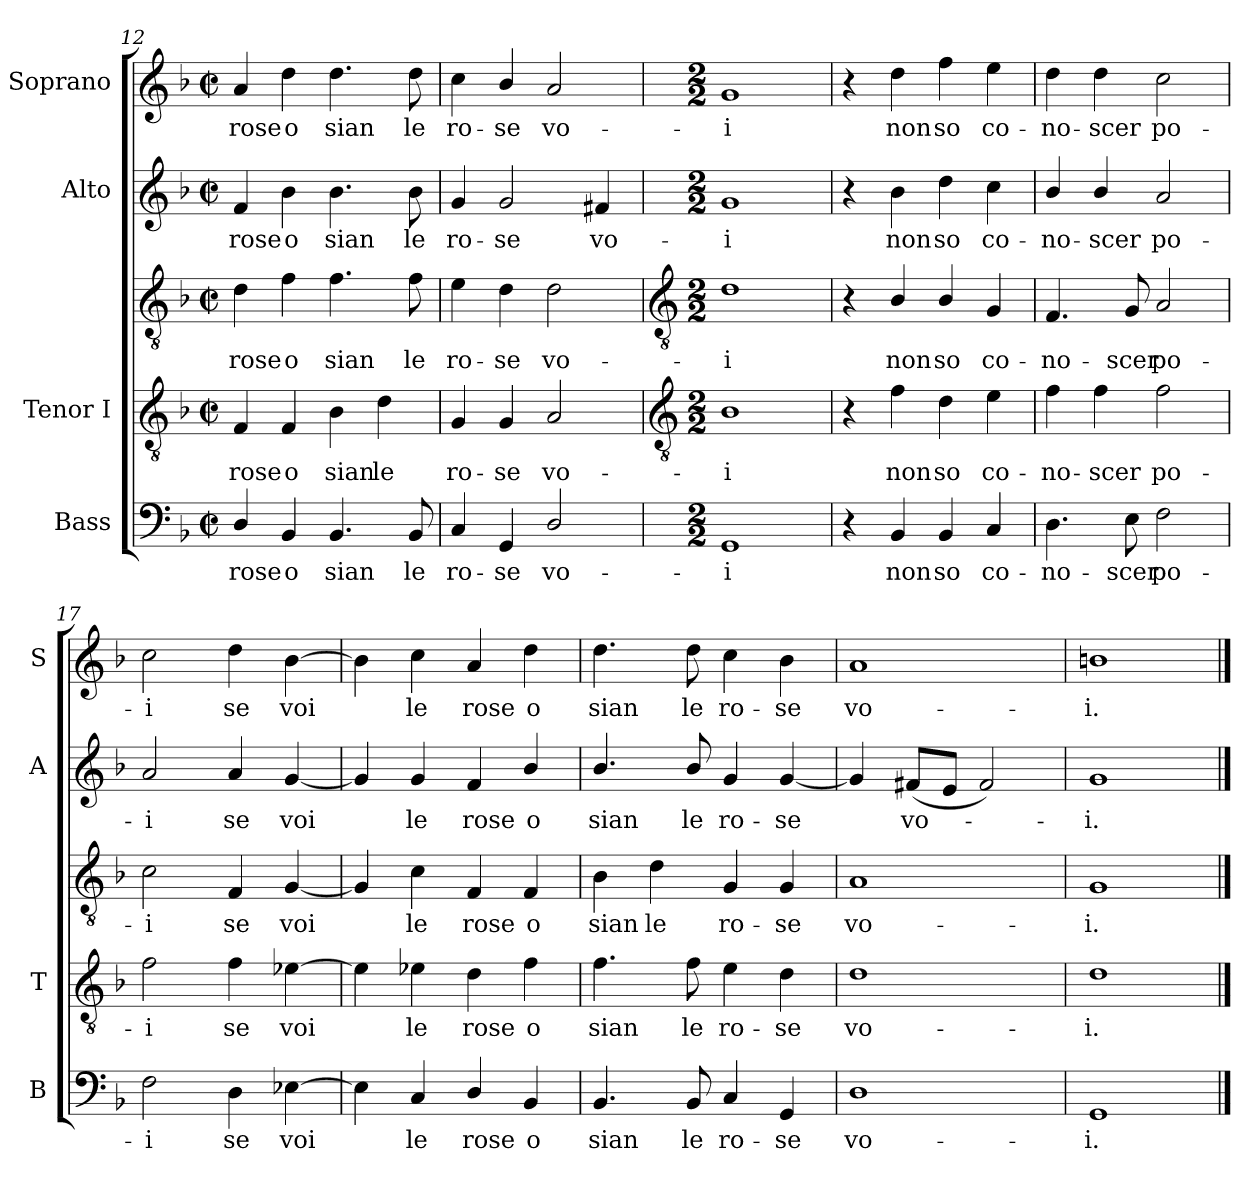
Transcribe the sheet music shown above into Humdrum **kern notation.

**kern	**text	**kern	**text	**kern	**text	**kern	**text	**kern	**text
*part4	*part4	*part3	*part3	*part3	*part3	*part2	*part2	*part1	*part1
*staff5	*staff5	*staff4	*staff4	*staff3	*staff3	*staff2	*staff2	*staff1	*staff1
*I"Bass	*	*I"Tenor I	*	*	*	*I"Alto	*	*I"Soprano	*
*I'B	*	*I'T	*	*	*	*I'A	*	*I'S	*
*clefF4	*	*clefGv2	*	*clefGv2	*	*clefG2	*	*clefG2	*
*k[b-]	*	*k[b-]	*	*k[b-]	*	*k[b-]	*	*k[b-]	*
*F:	*	*F:	*	*F:	*	*F:	*	*F:	*
*M2/2	*	*M2/2	*	*M2/2	*	*M2/2	*	*M2/2	*
*met(c|)	*	*met(c|)	*	*met(c|)	*	*met(c|)	*	*met(c|)	*
=12	=12	=12	=12	=12	=12	=12	=12	=12	=12
!	!LO:LY:b	!	!LO:LY:b	!	!LO:LY:b	!	!LO:LY:b	!	!LO:LY:b
4D/	rose	4F	rose	4d	rose	4f	rose	4a	rose
!	!LO:LY:b	!	!LO:LY:b	!	!LO:LY:b	!	!LO:LY:b	!	!LO:LY:b
4BB-	o	4F	o	4f	o	4b-	o	4dd	o
!	!LO:LY:b	!	!LO:LY:b	!	!LO:LY:b	!	!LO:LY:b	!	!LO:LY:b
4.BB-	sian	4B-	sian	4.f	sian	4.b-	sian	4.dd	sian
!	!	!	!LO:LY:b	!	!	!	!	!	!
.	.	4d	le	.	.	.	.	.	.
!	!LO:LY:b	!	!	!	!LO:LY:b	!	!LO:LY:b	!	!LO:LY:b
8BB-	le	.	.	8f	le	8b-	le	8dd	le
=13	=13	=13	=13	=13	=13	=13	=13	=13	=13
!	!LO:LY:b	!	!LO:LY:b	!	!LO:LY:b	!	!LO:LY:b	!	!LO:LY:b
4C	ro-	4G	-ro-	4e	ro-	4g	ro-	4cc	ro-
!	!LO:LY:b	!	!LO:LY:b	!	!LO:LY:b	!	!LO:LY:b	!	!LO:LY:b
4GG	-se	4G	-se	4d	-se	2g	-se	4b-/	-se
!	!LO:LY:b	!	!LO:LY:b	!	!LO:LY:b	!	!	!	!LO:LY:b
2D/	vo-	2A	vo-	2d	vo-	.	.	2a	vo-
!	!	!	!	!	!	!	!LO:LY:b	!	!
.	.	.	.	.	.	4f#X	vo-	.	.
!!LO:LB:g=z
=14	=14	=14	=14	=14	=14	=14	=14	=14	=14
*	*	*clefGv2	*	*clefGv2	*	*	*	*	*
*M2/2	*	*M2/2	*	*M2/2	*	*M2/2	*	*M2/2	*
!	!LO:LY:b	!	!LO:LY:b	!	!LO:LY:b	!	!LO:LY:b	!	!LO:LY:b
1GG	-i	1B-	i	1d	-i	1g	-i	1g	-i
=15	=15	=15	=15	=15	=15	=15	=15	=15	=15
4r	.	4r	.	4r	.	4r	.	4r	.
!	!LO:LY:b	!	!LO:LY:b	!	!LO:LY:b	!	!LO:LY:b	!	!LO:LY:b
4BB-	non	4f	-non	4B-/	non	4b-	non	4dd	non
!	!LO:LY:b	!	!LO:LY:b	!	!LO:LY:b	!	!LO:LY:b	!	!LO:LY:b
4BB-	so	4d	so	4B-/	so	4dd	so	4ff	so
!	!LO:LY:b	!	!LO:LY:b	!	!LO:LY:b	!	!LO:LY:b	!	!LO:LY:b
4C	co-	4e	co-	4G	co-	4cc	co-	4ee	co-
=16	=16	=16	=16	=16	=16	=16	=16	=16	=16
!	!LO:LY:b	!	!LO:LY:b	!	!LO:LY:b	!	!LO:LY:b	!	!LO:LY:b
4.D	-no-	4f	-no-	4.F	-no-	4b-/	-no-	4dd	-no-
!	!	!	!LO:LY:b	!	!	!	!LO:LY:b	!	!LO:LY:b
.	.	4f	-scer	.	.	4b-/	-scer	4dd	-scer
!	!LO:LY:b	!	!	!	!LO:LY:b	!	!	!	!
8E	-scer	.	.	8G	-scer	.	.	.	.
!	!LO:LY:b	!	!LO:LY:b	!	!LO:LY:b	!	!LO:LY:b	!	!LO:LY:b
2F	po-	2f	po-	2A	po-	2a	po-	2cc	po-
=17	=17	=17	=17	=17	=17	=17	=17	=17	=17
!	!LO:LY:b	!	!LO:LY:b	!	!LO:LY:b	!	!LO:LY:b	!	!LO:LY:b
2F	-i	2f	i	2c	-i	2a	-i	2cc	-i
!	!LO:LY:b	!	!LO:LY:b	!	!LO:LY:b	!	!LO:LY:b	!	!LO:LY:b
4D	se	4f	se	4F	se	4a	se	4dd	se
!	!LO:LY:b	!	!LO:LY:b	!	!LO:LY:b	!	!LO:LY:b	!	!LO:LY:b
[4E-X	voi	[4e-X	voi	[4G	voi	[4g	voi	[4b-	voi
=18	=18	=18	=18	=18	=18	=18	=18	=18	=18
4E-]	.	4e-]	.	4G]	.	4g]	.	4b-]	.
!	!LO:LY:b	!	!LO:LY:b	!	!LO:LY:b	!	!LO:LY:b	!	!LO:LY:b
4C	le	4e-	le	4c	le	4g	le	4cc	le
!	!LO:LY:b	!	!LO:LY:b	!	!LO:LY:b	!	!LO:LY:b	!	!LO:LY:b
4D/	rose	4d	rose	4F	rose	4f	rose	4a	rose
!	!LO:LY:b	!	!LO:LY:b	!	!LO:LY:b	!	!LO:LY:b	!	!LO:LY:b
4BB-	o	4f	o	4F	o	4b-/	o	4dd	o
=19	=19	=19	=19	=19	=19	=19	=19	=19	=19
!	!LO:LY:b	!	!LO:LY:b	!	!LO:LY:b	!	!LO:LY:b	!	!LO:LY:b
4.BB-	sian	4.f	sian	4B-	sian	4.b-/	sian	4.dd	sian
!	!	!	!	!	!LO:LY:b	!	!	!	!
.	.	.	.	4d	le	.	.	.	.
!	!LO:LY:b	!	!LO:LY:b	!	!	!	!LO:LY:b	!	!LO:LY:b
8BB-	le	8f	le	.	.	8b-/	le	8dd	le
!	!LO:LY:b	!	!LO:LY:b	!	!LO:LY:b	!	!LO:LY:b	!	!LO:LY:b
4C	ro-	4e	ro-	4G	ro-	4g	ro-	4cc	ro-
!	!LO:LY:b	!	!LO:LY:b	!	!LO:LY:b	!	!LO:LY:b	!	!LO:LY:b
4GG	-se	4d	-se	4G	-se	[4g	-se	4b-	-se
=20	=20	=20	=20	=20	=20	=20	=20	=20	=20
!	!LO:LY:b	!	!LO:LY:b	!	!LO:LY:b	!	!	!	!LO:LY:b
1D	vo-	1d	-vo-	1A	vo-	4g]	.	1a	vo-
!	!	!	!	!	!	!	!LO:LY:b	!	!
.	.	.	.	.	.	(<8f#XL	vo-	.	.
.	.	.	.	.	.	8eJ	.	.	.
.	.	.	.	.	.	2f#)	.	.	.
=21	=21	=21	=21	=21	=21	=21	=21	=21	=21
!	!LO:LY:b	!	!LO:LY:b	!	!LO:LY:b	!	!LO:LY:b	!	!LO:LY:b
1GG	-i.	1d	i.	1G	-i.	1g	i.	1bn	-i.
==	==	==	==	==	==	==	==	==	==
*-	*-	*-	*-	*-	*-	*-	*-	*-	*-
